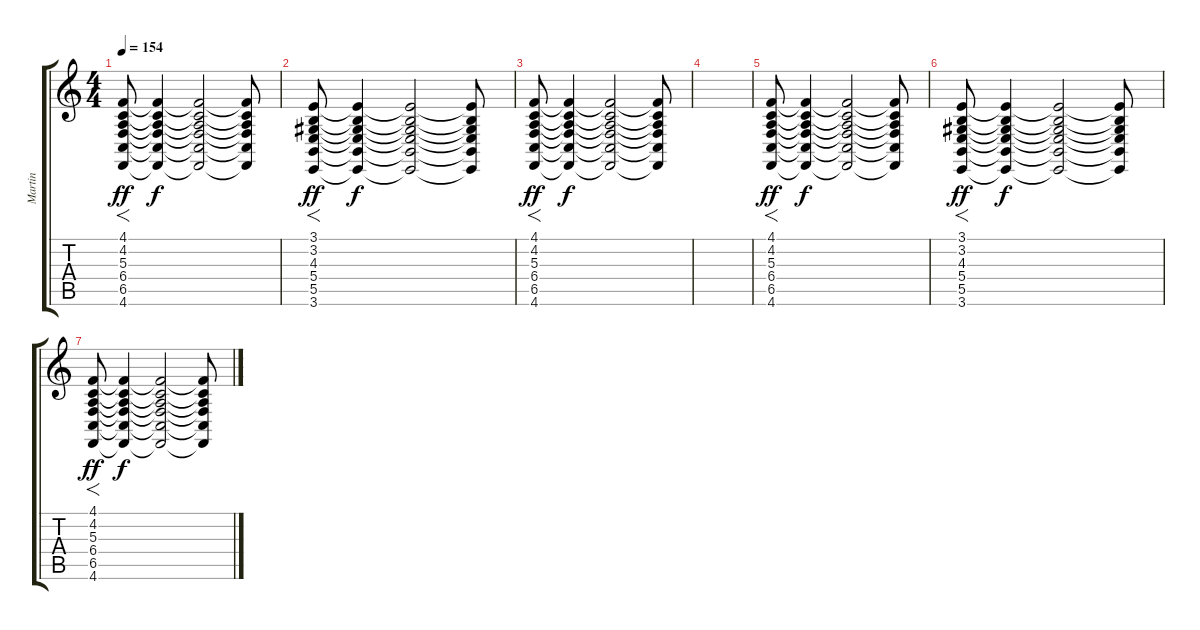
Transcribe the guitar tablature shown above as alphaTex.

\track ("Martin" "Martin") {instrument stringensemble1}
\staff {score tabs}
\tuning (Db4 Ab3 E3 B2 Gb2 Db2) {hide}
\ts (4 4)
\tempo 154
\clef g2
\ks c
(4.1 4.2 5.3 6.4 6.5 4.6).8{f dy ff} (4.1{t} 4.2{t} 5.3{t} 6.4{t} 6.5{t} 4.6{t}).4{dy f} (4.1{t} 4.2{t} 5.3{t} 6.4{t} 6.5{t} 4.6{t}).2 (4.1{t} 4.2{t} 5.3{t} 6.4{t} 6.5{t} 4.6{t}).8 |
(3.1 3.2 4.3 5.4 5.5 3.6).8{f dy ff} (3.1{t} 3.2{t} 4.3{t} 5.4{t} 5.5{t} 3.6{t}).4{dy f} (3.1{t} 3.2{t} 4.3{t} 5.4{t} 5.5{t} 3.6{t}).2 (3.1{t} 3.2{t} 4.3{t} 5.4{t} 5.5{t} 3.6{t}).8 |
(4.1 4.2 5.3 6.4 6.5 4.6).8{f dy ff} (4.1{t} 4.2{t} 5.3{t} 6.4{t} 6.5{t} 4.6{t}).4{dy f} (4.1{t} 4.2{t} 5.3{t} 6.4{t} 6.5{t} 4.6{t}).2 (4.1{t} 4.2{t} 5.3{t} 6.4{t} 6.5{t} 4.6{t}).8 |
|
(4.1 4.2 5.3 6.4 6.5 4.6).8{f dy ff} (4.1{t} 4.2{t} 5.3{t} 6.4{t} 6.5{t} 4.6{t}).4{dy f} (4.1{t} 4.2{t} 5.3{t} 6.4{t} 6.5{t} 4.6{t}).2 (4.1{t} 4.2{t} 5.3{t} 6.4{t} 6.5{t} 4.6{t}).8 |
(3.1 3.2 4.3 5.4 5.5 3.6).8{f dy ff} (3.1{t} 3.2{t} 4.3{t} 5.4{t} 5.5{t} 3.6{t}).4{dy f} (3.1{t} 3.2{t} 4.3{t} 5.4{t} 5.5{t} 3.6{t}).2 (3.1{t} 3.2{t} 4.3{t} 5.4{t} 5.5{t} 3.6{t}).8 |
(4.1 4.2 5.3 6.4 6.5 4.6).8{f dy ff} (4.1{t} 4.2{t} 5.3{t} 6.4{t} 6.5{t} 4.6{t}).4{dy f} (4.1{t} 4.2{t} 5.3{t} 6.4{t} 6.5{t} 4.6{t}).2 (4.1{t} 4.2{t} 5.3{t} 6.4{t} 6.5{t} 4.6{t}).8
